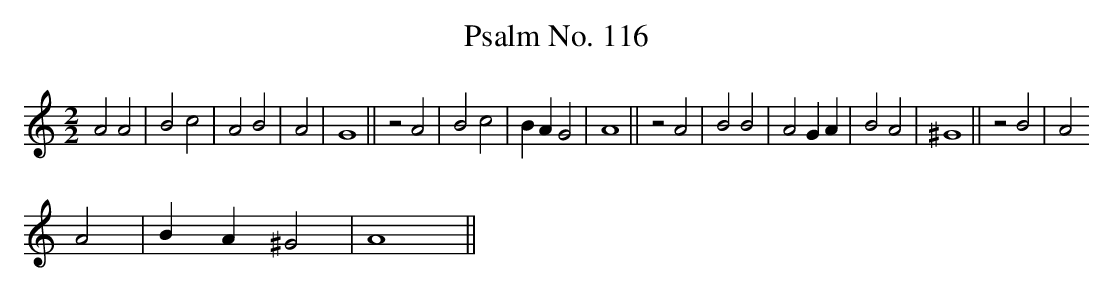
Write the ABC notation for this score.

X:1
T:Psalm No. 116
M:2/2
L:1/2
K:C
A A|B c|A B|A|G2||zA|B c|B/2sA/2s G|A2||zA|B B|A G/2sA/2s|B A|^G2||zB|A
A|B/2sA/2s ^G|A2||
